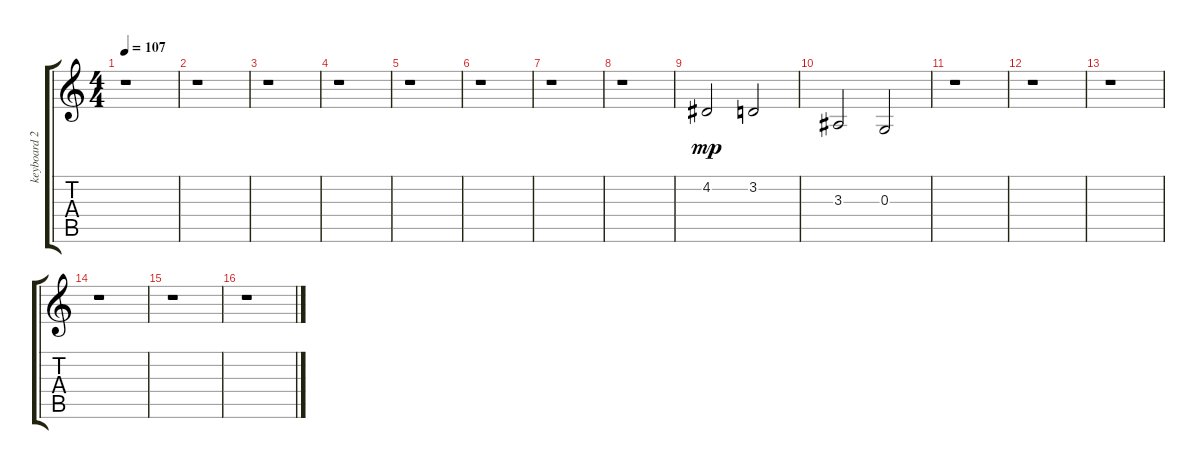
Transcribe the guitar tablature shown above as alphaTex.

\track ("keyboard 2" "keyboard 2") {instrument cello}
\staff {score tabs}
\tuning (E4 B3 G3 D3 A2 E2) {hide}
\ts (4 4)
\tempo 107
\clef g2
\ks c
r.1{dy mp} |
r.1 |
r.1 |
r.1 |
r.1 |
r.1 |
r.1 |
r.1 |
4.2.2 3.2.2 |
3.3.2 0.3.2 |
r.1 |
r.1 |
r.1 |
r.1 |
r.1 |
r.1
